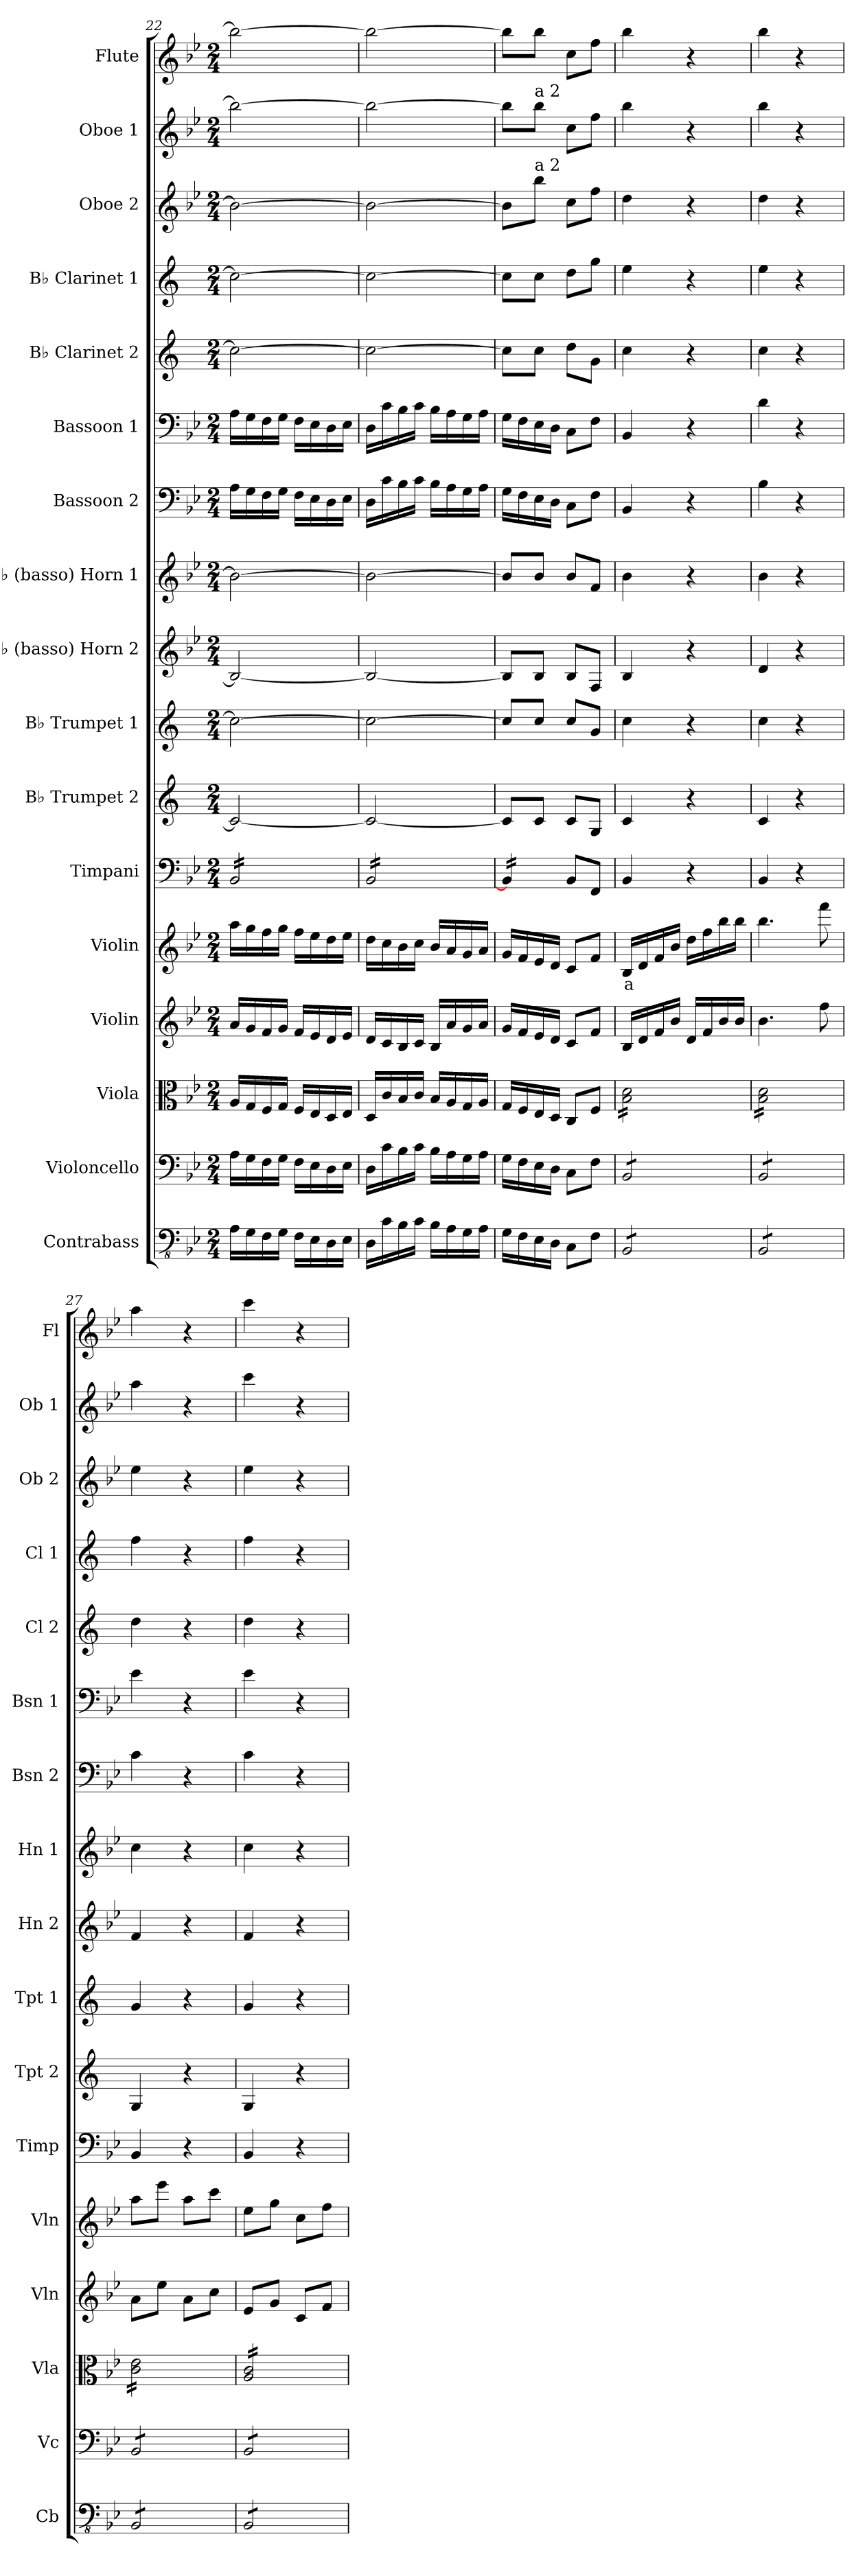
**kern	**kern	**kern	**kern	**kern	**text	**kern	**kern	**kern	**kern	**kern	**kern	**kern	**kern	**kern	**kern	**kern	**kern
*part17	*part16	*part15	*part14	*part13	*part13	*part12	*part11	*part10	*part9	*part8	*part7	*part6	*part5	*part4	*part3	*part2	*part1
*staff17	*staff16	*staff15	*staff14	*staff13	*staff13	*staff12	*staff11	*staff10	*staff9	*staff8	*staff7	*staff6	*staff5	*staff4	*staff3	*staff2	*staff1
*I"Contrabass	*I"Violoncello	*I"Viola	*I"Violin	*I"Violin	*	*I"Timpani	*I"B♭ Trumpet 2	*I"B♭ Trumpet 1	*I"B♭ (basso) Horn 2	*I"B♭ (basso) Horn 1	*I"Bassoon 2	*I"Bassoon 1	*I"B♭ Clarinet 2	*I"B♭ Clarinet 1	*I"Oboe 2	*I"Oboe 1	*I"Flute
*I'Cb	*I'Vc	*I'Vla	*I'Vln	*I'Vln	*	*I'Timp	*I'Tpt 2	*I'Tpt 1	*I'Hn 2	*I'Hn 1	*I'Bsn 2	*I'Bsn 1	*I'Cl 2	*I'Cl 1	*I'Ob 2	*I'Ob 1	*I'Fl
*clefFv4	*clefF4	*clefC3	*clefG2	*clefG2	*	*clefF4	*clefG2	*clefG2	*clefG2	*clefG2	*clefF4	*clefF4	*clefG2	*clefG2	*clefG2	*clefG2	*clefG2
*	*	*	*	*	*	*	*ITrd1c2	*ITrd1c2	*ITrd8c14	*ITrd8c14	*	*	*ITrd1c2	*ITrd1c2	*	*	*
*k[b-e-]	*k[b-e-]	*k[b-e-]	*k[b-e-]	*k[b-e-]	*	*k[b-e-]	*k[b-e-]	*k[b-e-]	*k[b-e-]	*k[b-e-]	*k[b-e-]	*k[b-e-]	*k[b-e-]	*k[b-e-]	*k[b-e-]	*k[b-e-]	*k[b-e-]
*M2/4	*M2/4	*M2/4	*M2/4	*M2/4	*	*M2/4	*M2/4	*M2/4	*M2/4	*M2/4	*M2/4	*M2/4	*M2/4	*M2/4	*M2/4	*M2/4	*M2/4
=22	=22	=22	=22	=22	=22	=22	=22	=22	=22	=22	=22	=22	=22	=22	=22	=22	=22
*	*	*	*	*	*	*tremolo	*	*	*	*	*	*	*	*	*	*	*
16AA\LL	16A\LL	16A/LL	16a/LL	16aa\LL	.	16BB-/LL	2B-/_	2b-\_	2BB-/_	2B-\_	16A\LL	16A\LL	2b-\_	2b-\_	2b-\_	2bb-\_	2bb-\_
16GG\	16G\	16G/	16g/	16gg\	.	16BB-/	.	.	.	.	16G\	16G\	.	.	.	.	.
16FF\	16F\	16F/	16f/	16ff\	.	16BB-/	.	.	.	.	16F\	16F\	.	.	.	.	.
16GG\JJ	16G\JJ	16G/JJ	16g/JJ	16gg\JJ	.	16BB-/	.	.	.	.	16G\JJ	16G\JJ	.	.	.	.	.
16FF\LL	16F\LL	16F/LL	16f/LL	16ff\LL	.	16BB-/	.	.	.	.	16F\LL	16F\LL	.	.	.	.	.
16EE-\	16E-\	16E-/	16e-/	16ee-\	.	16BB-/	.	.	.	.	16E-\	16E-\	.	.	.	.	.
16DD\	16D\	16D/	16d/	16dd\	.	16BB-/	.	.	.	.	16D\	16D\	.	.	.	.	.
16EE-\JJ	16E-\JJ	16E-/JJ	16e-/JJ	16ee-\JJ	.	16BB-/JJ	.	.	.	.	16E-\JJ	16E-\JJ	.	.	.	.	.
=23	=23	=23	=23	=23	=23	=23	=23	=23	=23	=23	=23	=23	=23	=23	=23	=23	=23
16DD\LL	16D\LL	16D/LL	16d/LL	16dd\LL	.	16BB-/LL	2B-/_	2b-\_	2BB-/_	2B-\_	16D\LL	16D\LL	2b-\_	2b-\_	2b-\_	2bb-\_	2bb-\_
16C\	16c\	16c/	16c/	16cc\	.	16BB-/	.	.	.	.	16c\	16c\	.	.	.	.	.
16BB-\	16B-\	16B-/	16B-/	16b-\	.	16BB-/	.	.	.	.	16B-\	16B-\	.	.	.	.	.
16C\JJ	16c\JJ	16c/JJ	16c/JJ	16cc\JJ	.	16BB-/	.	.	.	.	16c\JJ	16c\JJ	.	.	.	.	.
16BB-\LL	16B-\LL	16B-/LL	16B-/LL	16b-/LL	.	16BB-/	.	.	.	.	16B-\LL	16B-\LL	.	.	.	.	.
16AA\	16A\	16A/	16a/	16a/	.	16BB-/	.	.	.	.	16A\	16A\	.	.	.	.	.
16GG\	16G\	16G/	16g/	16g/	.	16BB-/	.	.	.	.	16G\	16G\	.	.	.	.	.
16AA\JJ	16A\JJ	16A/JJ	16a/JJ	16a/JJ	.	16BB-/JJ	.	.	.	.	16A\JJ	16A\JJ	.	.	.	.	.
=24	=24	=24	=24	=24	=24	=24	=24	=24	=24	=24	=24	=24	=24	=24	=24	=24	=24
16GG\LL	16G\LL	16G/LL	16g/LL	16g/LL	.	16BB-/]LL	8B-/L]	8b-/L]	8BB-/L]	8B-/L]	16G\LL	16G\LL	8b-\L]	8b-\L]	8b-\L]	8bb-\L]	8bb-\L]
16FF\	16F\	16F/	16f/	16f/	.	16BB-/	.	.	.	.	16F\	16F\	.	.	.	.	.
!	!	!	!	!	!	!	!	!	!	!	!	!	!	!	!	!LO:TX:a:t=a 2	!
!	!	!	!	!	!	!	!	!	!	!	!	!	!	!	!LO:TX:a:t=a 2	!	!
16EE-\	16E-\	16E-/	16e-/	16e-/	.	16BB-/	8B-/J	8b-/J	8BB-/J	8B-/J	16E-\	16E-\	8b-\J	8b-\J	8bb-\J	8bb-\J	8bb-\J
16DD\JJ	16D\JJ	16D/JJ	16d/JJ	16d/JJ	.	16BB-/JJ	.	.	.	.	16D\JJ	16D\JJ	.	.	.	.	.
*	*	*	*	*	*	*Xtremolo	*	*	*	*	*	*	*	*	*	*	*
8CC\L	8C\L	8C/L	8c/L	8c/L	.	8BB-/L	8B-/L	8b-/L	8BB-/L	8B-/L	8C\L	8C\L	8cc\L	8cc\L	8cc\L	8cc\L	8cc\L
8FF\J	8F\J	8F/J	8f/J	8f/J	.	8FF/J	8F/J	8f/J	8FF/J	8F/J	8F\J	8F\J	8f\J	8ff\J	8ff\J	8ff\J	8ff\J
=25	=25	=25	=25	=25	=25	=25	=25	=25	=25	=25	=25	=25	=25	=25	=25	=25	=25
!	!	!	!	!	!LO:LY:b:color=#FF0000	!	!	!	!	!	!	!	!	!	!	!	!
*tremolo	*	*	*	*	*	*	*	*	*	*	*	*	*	*	*	*	*
*	*tremolo	*	*	*	*	*	*	*	*	*	*	*	*	*	*	*	*
*	*	*tremolo	*	*	*	*	*	*	*	*	*	*	*	*	*	*	*
8BBB-/L	8BB-/L	16B-\ 16d\LL	16B-/LL	16B-/LL	a	4BB-/	4B-/	4b-\	4BB-/	4B-\	4BB-/	4BB-/	4b-\	4dd\	4dd\	4bb-\	4bb-\
.	.	16B-\ 16d\	16d/	16d/	.	.	.	.	.	.	.	.	.	.	.	.	.
8BBB-/	8BB-/	16B-\ 16d\	16f/	16f/	.	.	.	.	.	.	.	.	.	.	.	.	.
.	.	16B-\ 16d\	16b-/JJ	16b-/JJ	.	.	.	.	.	.	.	.	.	.	.	.	.
8BBB-/	8BB-/	16B-\ 16d\	16d/LL	16dd\LL	.	4r	4r	4r	4r	4r	4r	4r	4r	4r	4r	4r	4r
.	.	16B-\ 16d\	16f/	16ff\	.	.	.	.	.	.	.	.	.	.	.	.	.
8BBB-/J	8BB-/J	16B-\ 16d\	16b-/	16bb-\	.	.	.	.	.	.	.	.	.	.	.	.	.
.	.	16B-\ 16d\JJ	16b-/JJ	16bb-\JJ	.	.	.	.	.	.	.	.	.	.	.	.	.
!!LO:PB:g=z
=26	=26	=26	=26	=26	=26	=26	=26	=26	=26	=26	=26	=26	=26	=26	=26	=26	=26
8BBB-/L	8BB-/L	16B-\ 16d\LL	4.b-\	4.bb-\	.	4BB-/	4B-/	4b-\	4D/	4B-\	4B-\	4d\	4b-\	4dd\	4dd\	4bb-\	4bb-\
.	.	16B-\ 16d\	.	.	.	.	.	.	.	.	.	.	.	.	.	.	.
8BBB-/	8BB-/	16B-\ 16d\	.	.	.	.	.	.	.	.	.	.	.	.	.	.	.
.	.	16B-\ 16d\	.	.	.	.	.	.	.	.	.	.	.	.	.	.	.
8BBB-/	8BB-/	16B-\ 16d\	.	.	.	4r	4r	4r	4r	4r	4r	4r	4r	4r	4r	4r	4r
.	.	16B-\ 16d\	.	.	.	.	.	.	.	.	.	.	.	.	.	.	.
8BBB-/J	8BB-/J	16B-\ 16d\	8ff\	8fff\	.	.	.	.	.	.	.	.	.	.	.	.	.
.	.	16B-\ 16d\JJ	.	.	.	.	.	.	.	.	.	.	.	.	.	.	.
=27	=27	=27	=27	=27	=27	=27	=27	=27	=27	=27	=27	=27	=27	=27	=27	=27	=27
8BBB-/L	8BB-/L	16c\ 16e-\LL	8a\L	8aa\L	.	4BB-/	4F/	4f/	4F/	4c\	4c\	4e-\	4cc\	4ee-\	4ee-\	4aa\	4aa\
.	.	16c\ 16e-\	.	.	.	.	.	.	.	.	.	.	.	.	.	.	.
8BBB-/	8BB-/	16c\ 16e-\	8ee-\J	8eee-\J	.	.	.	.	.	.	.	.	.	.	.	.	.
.	.	16c\ 16e-\	.	.	.	.	.	.	.	.	.	.	.	.	.	.	.
8BBB-/	8BB-/	16c\ 16e-\	8a\L	8aa\L	.	4r	4r	4r	4r	4r	4r	4r	4r	4r	4r	4r	4r
.	.	16c\ 16e-\	.	.	.	.	.	.	.	.	.	.	.	.	.	.	.
8BBB-/J	8BB-/J	16c\ 16e-\	8cc\J	8ccc\J	.	.	.	.	.	.	.	.	.	.	.	.	.
.	.	16c\ 16e-\JJ	.	.	.	.	.	.	.	.	.	.	.	.	.	.	.
=28	=28	=28	=28	=28	=28	=28	=28	=28	=28	=28	=28	=28	=28	=28	=28	=28	=28
8BBB-/L	8BB-/L	16A/ 16c/LL	8e-/L	8ee-\L	.	4BB-/	4F/	4f/	4F/	4c\	4c\	4e-\	4cc\	4ee-\	4ee-\	4ccc\	4ccc\
.	.	16A/ 16c/	.	.	.	.	.	.	.	.	.	.	.	.	.	.	.
8BBB-/	8BB-/	16A/ 16c/	8g/J	8gg\J	.	.	.	.	.	.	.	.	.	.	.	.	.
.	.	16A/ 16c/	.	.	.	.	.	.	.	.	.	.	.	.	.	.	.
8BBB-/	8BB-/	16A/ 16c/	8c/L	8cc\L	.	4r	4r	4r	4r	4r	4r	4r	4r	4r	4r	4r	4r
.	.	16A/ 16c/	.	.	.	.	.	.	.	.	.	.	.	.	.	.	.
8BBB-/J	8BB-/J	16A/ 16c/	8f/J	8ff\J	.	.	.	.	.	.	.	.	.	.	.	.	.
*	*Xtremolo	*	*	*	*	*	*	*	*	*	*	*	*	*	*	*	*
*Xtremolo	*	*	*	*	*	*	*	*	*	*	*	*	*	*	*	*	*
.	.	16A/ 16c/JJ	.	.	.	.	.	.	.	.	.	.	.	.	.	.	.
*	*	*Xtremolo	*	*	*	*	*	*	*	*	*	*	*	*	*	*	*
=	=	=	=	=	=	=	=	=	=	=	=	=	=	=	=	=	=
*-	*-	*-	*-	*-	*-	*-	*-	*-	*-	*-	*-	*-	*-	*-	*-	*-	*-
